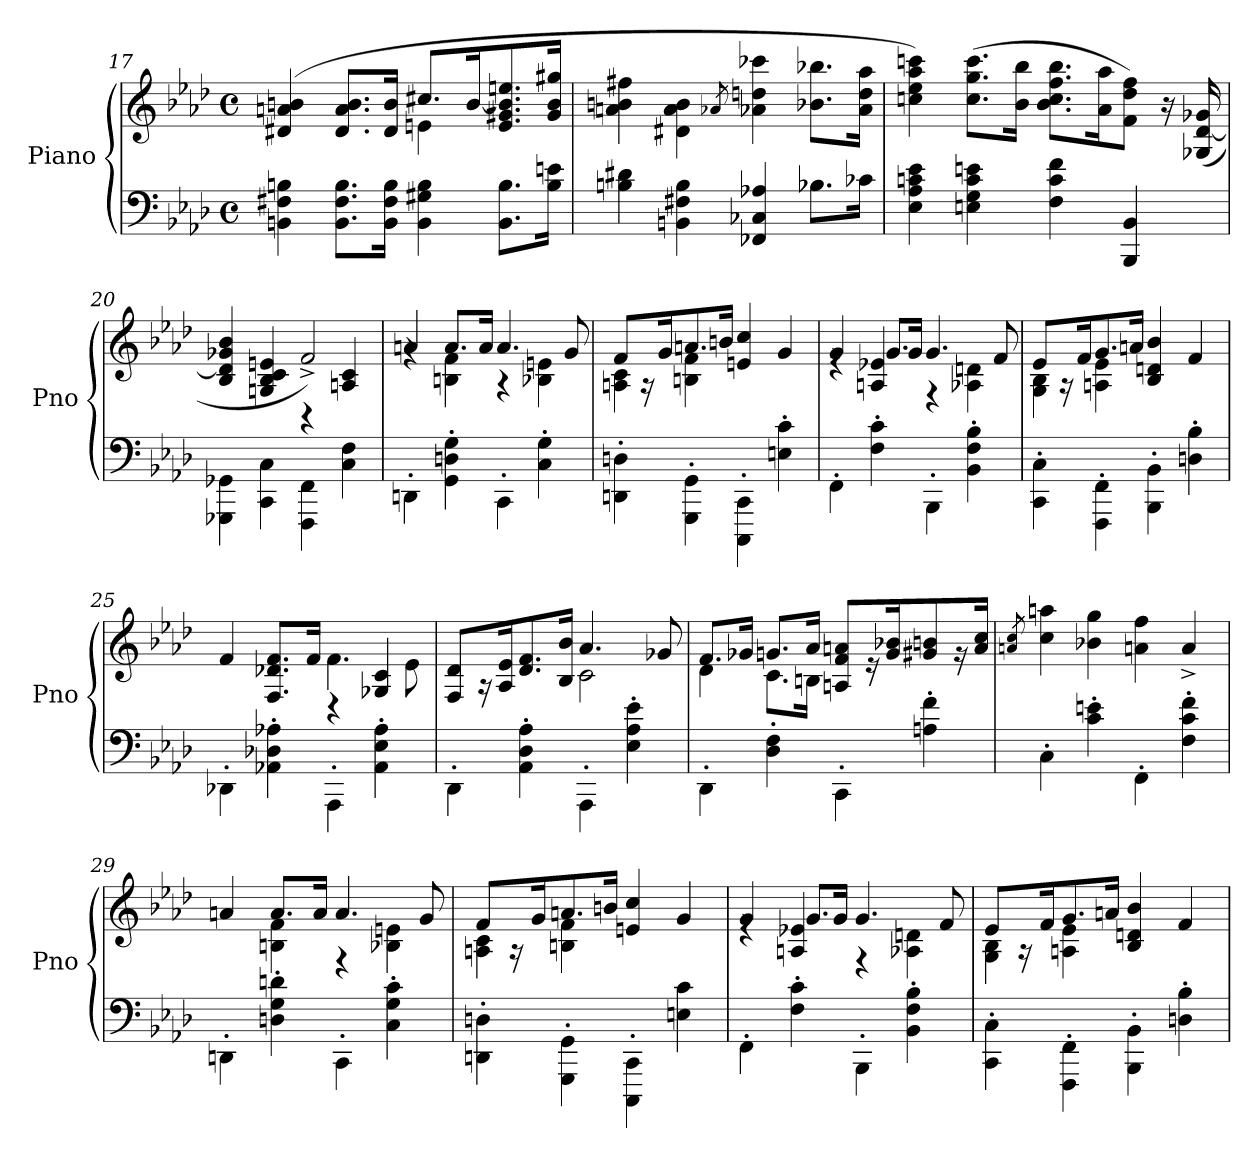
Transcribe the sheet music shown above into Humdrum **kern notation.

**kern	**kern
*part1	*part1
*staff2	*staff1
*I"Piano	*
*I'Pno	*
*clefF4	*clefG2
*k[b-e-a-d-]	*k[b-e-a-d-]
*M4/4	*M4/4
*met(c)	*met(c)
=17	=17
*	*^
4BBn\ 4F#X\ 4Bn\	(4d#X/ 4an/ 4bn/	2ryy
8.BB\ 8.F#\ 8.B\L	8.d#/ 8.a/ 8.b/L	.
16BB\ 16F#\ 16B\Jk	16d#/ 16b/Jk	.
4BB\ 4G#X\ 4B\	4en\	8.cc#X/L
.	.	[16b/K
8.BB\ 8.B\L	8.ryy	8.e/ 8.g#X/ 8.b/] 8.een/
16B\ 16en\Jk	16ryy	16g#/ 16b/ 16gg#X/Jk
*	*v	*v
=18	=18
4Bn\ 4d#X\	4an\ 4bn\ 4ff#X\
4BBn\ 4F#X\ 4B\	4d#X\ 4a\ 4b\
.	8qa-X/
4FF-X/ 4C-X/ 4A-X/	4a-\ 4ddn\ 4ccc-X\
8.B-X\L	8.b-X\ 8.bb-X\L
16c-X\Jk	16a-\ 16dd\ 16aa-\Jk
!!LO:LB:g=z
=19	=19
4E-\ 4A-\ 4cn\ 4e-\	4ccn\ 4ee-\ 4aa-\ 4cccn\)
4En\ 4G\ 4c\ 4en\	(8.cc\ 8.gg\ 8.ccc\L
.	16b-\ 16bb-\Jk
4F\ 4c\ 4f\	8.b-\ 8.cc\ 8.ff\ 8.bb-\L
.	16a-\ 16aa-\K
4BBB-/ 4BB-/	8f\ 8dd-\ 8ff\J)
.	16r
.	(>16G-X/ [16d-/ 16g-X/
=20	=20
*	*^
4GGG-X\ 4GG-X\	4B-/ 4d-/] 4g-X/ 4b-/	2ryy
4CC\ 4C\	4Gn/ 4B-/ 4c/ 4en/	.
4FFF\ 4FF\	4rBB	2f^/)
4C\ 4F\	4An/ 4c/	.
=21	=21	=21
4DDn'\	4an/	4rg
4GG\' 4Dn\' 4G\'	4Bn\ 4f\	8.a/L
.	.	16a/Jk
4CC'\	4rA	4.a/
4C\' 4G\'	4B-X\ 4en\	.
.	.	8g/
=22	=22	=22
4DDn\' 4Dn\'	8f/L	4An\ 4c\
.	16rA	.
.	16g/K	.
4GGG\' 4GG\'	8.an/	4Bn\ 4f\
.	16bn/Jk	.
4CCC\' 4CC\'	4en/ 4cc/	2ryy
4En\' 4c\'	4g/	.
!!LO:PB:g=z	!!
=23	=23	=23
4FF'\	4g/	4re
4F\' 4c\'	4An/ 4e-X/	8.g/L
.	.	16g/Jk
4BBB-'\	4rF	4.g/
4BB-\' 4F\' 4B-\'	4A-X\ 4dn\	.
.	.	8f/
=24	=24	=24
4CC\' 4C\'	8e-/L	4G\ 4B-\
.	16rA	.
.	16f/K	.
4FFF\' 4FF\'	8.g/	4An\ 4e-\
.	16an/Jk	.
4BBB-\' 4BB-\'	4B-/ 4dn/ 4b-/	2ryy
4Dn\' 4B-\'	4f/	.
=25	=25	=25
4DD-X'\	4f/	2ryy
4AA-X\' 4D-X\' 4A-X\'	8.F/ 8.d-X/ 8.f/L	.
.	16f/Jk	.
4AAA-'\	4rD	4.f\
4AA-\' 4E-\' 4A-\'	4G-X/ 4c/	.
.	.	8e-\
=26	=26	=26
4DD-'\	8F/ 8d-/L	2ryy
.	16rA	.
.	16A-/ 16e-/K	.
4AA-\' 4D-\' 4A-\'	8.d-/ 8.f/	.
.	16B-/ 16b-/Jk	.
4AAA-'\	4.a-/	2c\
4E-\' 4A-\' 4e-\'	.	.
.	8g-X/	.
!!LO:LB:g=z	!!
=27	=27	=27
4DD-'\	8.f/L	4d-\
.	16g-X/Jk	.
4D-\' 4F\'	8.gn/L	8.c\L
.	16a-/Jk	16Bn\Jk
4CC'\	8An/ 8f/ 8an/L	2ryy
.	16re	.
.	16g/ 16b-X/K	.
4An\' 4f\'	8g#X/ 8bn/	.
.	16rg	.
.	16a/ 16cc/Jk	.
*	*v	*v
=28	=28
.	8qan/ 8qcc/
4C'\	4cc\ 4aan\
4c\' 4en\'	4b-X\ 4gg\
4FF'\	4a\ 4ff\
4F\' 4c\' 4f\'	4a^/
=29	=29
*	*^
4DDn'\	4an/	4ryy
4Dn\' 4G\' 4dn\'	4Bn\ 4f\	8.a/L
.	.	16a/Jk
4CC'\	4rF	4.a/
4C\' 4G\' 4c\'	4B-X\ 4en\	.
.	.	8g/
=30	=30	=30
4DDn\' 4Dn\'	8f/L	4An\ 4c\
.	16rA	.
.	16g/K	.
4GGG\' 4GG\'	8.an/	4Bn\ 4f\
.	16bn/Jk	.
4CCC\' 4CC\'	4en/ 4cc/	2ryy
4En\ 4c\	4g/	.
!!LO:LB:g=z	!!
=31	=31	=31
4FF'\	4g/	4re
4F\' 4c\'	4An/ 4e-X/	8.g/L
.	.	16g/Jk
4BBB-'\	4rF	4.g/
4BB-\' 4F\' 4B-\'	4A-X\ 4dn\	.
.	.	8f/
=32	=32	=32
4CC\' 4C\'	8e-/L	4G\ 4B-\
.	16rA	.
.	16f/K	.
4FFF\' 4FF\'	8.g/	4An\ 4e-\
.	16an/Jk	.
4BBB-\' 4BB-\'	4B-/ 4dn/ 4b-/	2ryy
4Dn\' 4B-\'	4f/	.
*	*v	*v
=	=
*-	*-
